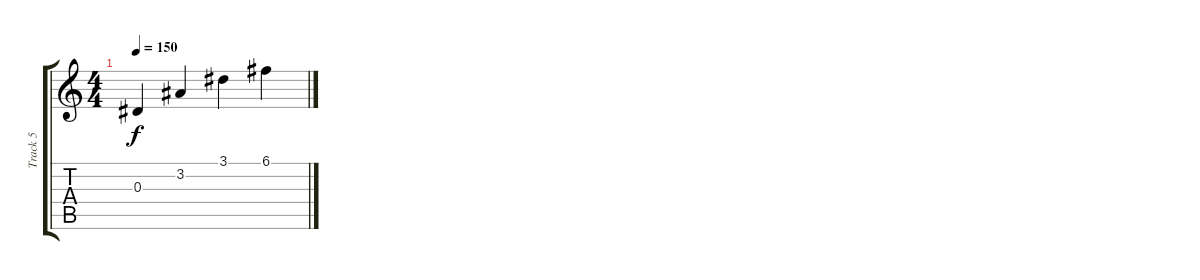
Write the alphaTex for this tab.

\track ("Track 5" "Track 5") {instrument acousticguitarnylon}
\staff {score tabs}
\tuning (C4 G3 Eb3 Bb2 F2 C2) {hide}
\ts (4 4)
\tempo 150
\clef g2
\ks c
0.3.4{dy f} 3.2.4 3.1.4 6.1.4
